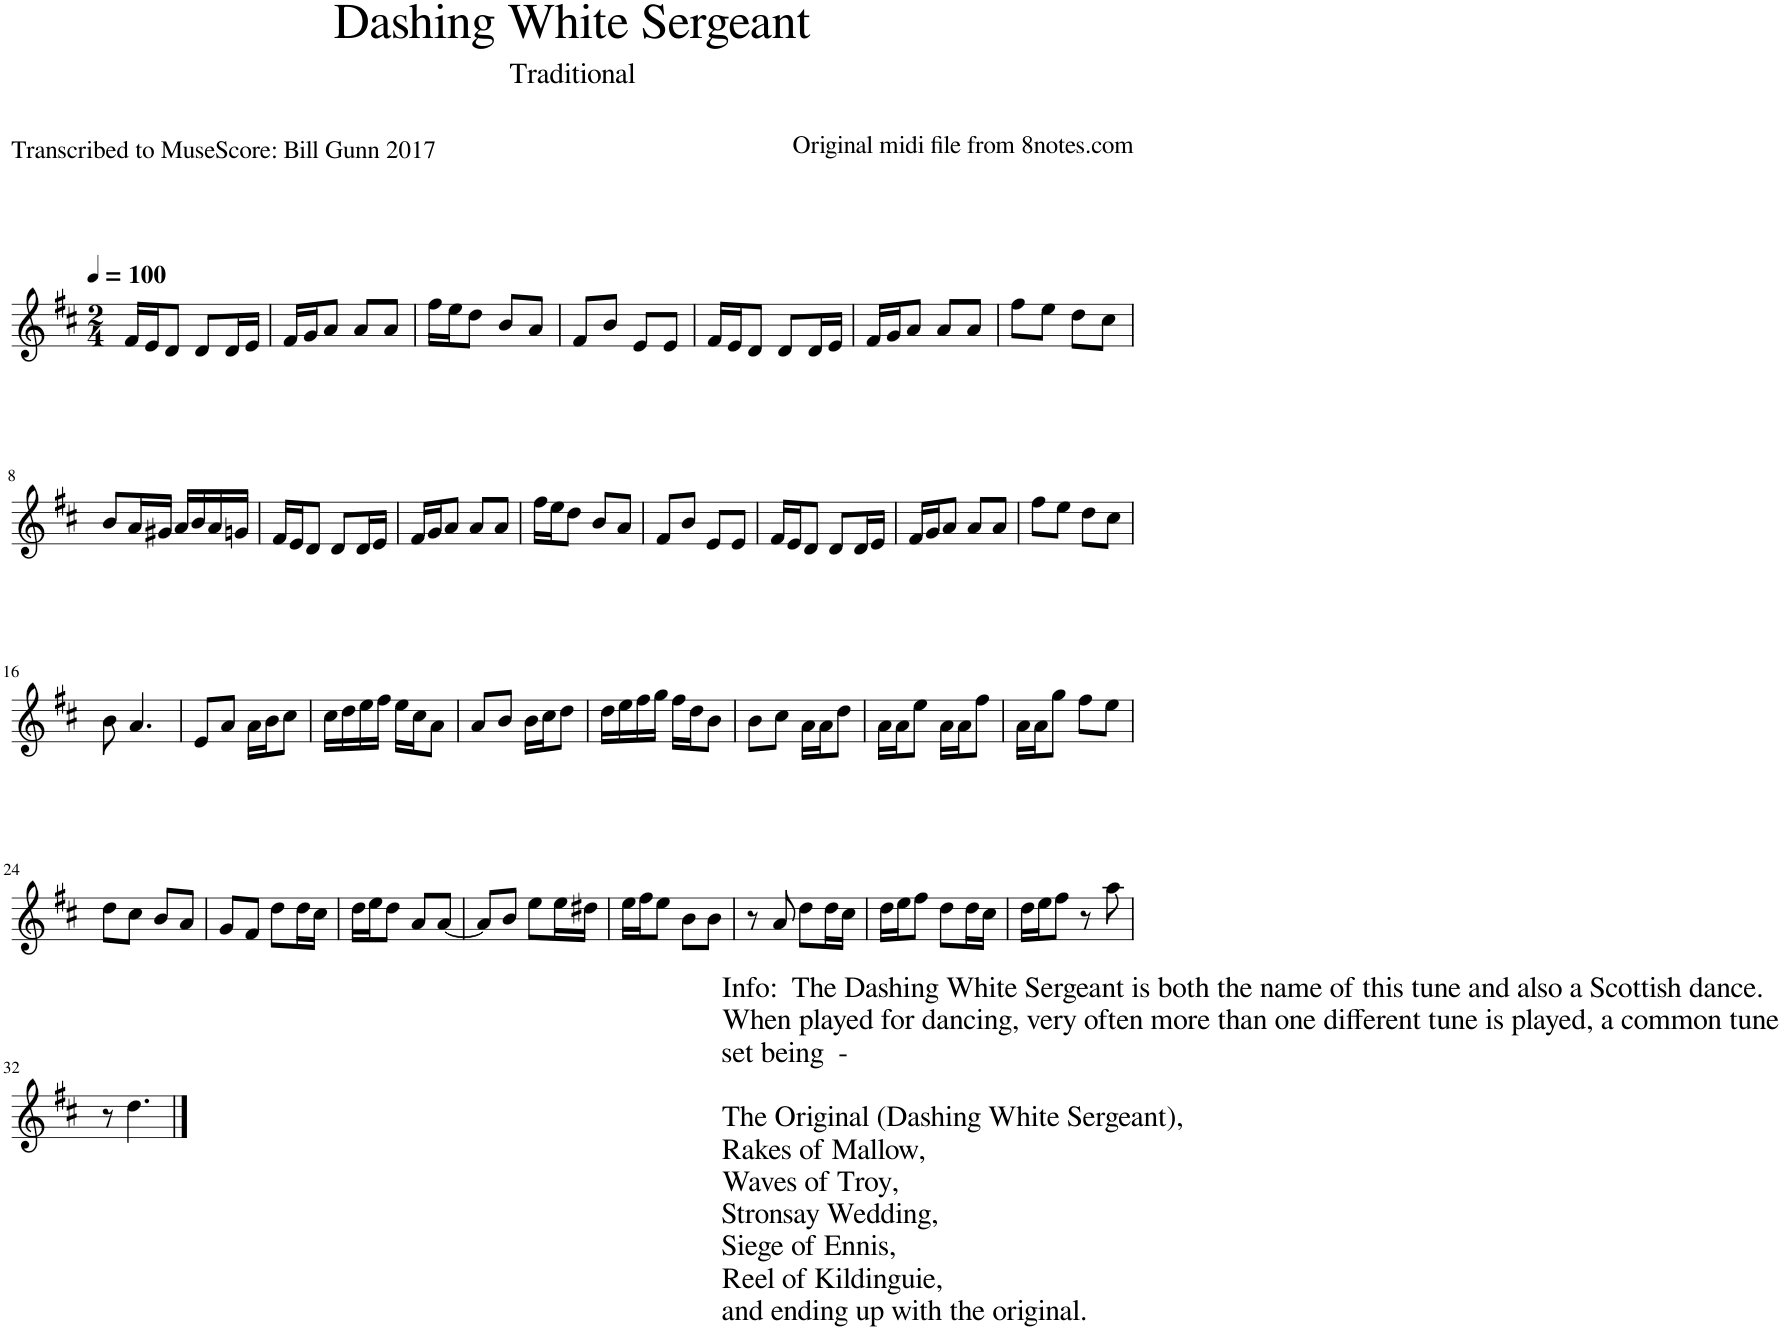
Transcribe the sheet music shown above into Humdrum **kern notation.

**kern
*part1
*staff1
*I"Violin
*I'Vln.
*clefG2
*k[f#c#]
*M2/4
*MM100
=1
16f#/LL
16e/J
8d/J
8d/L
16d/L
16e/JJ
=2
16f#/LL
16g/J
8a/J
8a/L
8a/J
=3
16ff#\LL
16ee\J
8dd\J
8b/L
8a/J
=4
8f#/L
8b/J
8e/L
8e/J
=5
16f#/LL
16e/J
8d/J
8d/L
16d/L
16e/JJ
=6
16f#/LL
16g/J
8a/J
8a/L
8a/J
=7
8ff#\L
8ee\J
8dd\L
8cc#\J
!!LO:LB:g=z
=8
8b/L
16a/L
16g#X/JJ
16a/LL
16b/
16a/
16gn/JJ
=9
16f#/LL
16e/J
8d/J
8d/L
16d/L
16e/JJ
=10
16f#/LL
16g/J
8a/J
8a/L
8a/J
=11
16ff#\LL
16ee\J
8dd\J
8b/L
8a/J
=12
8f#/L
8b/J
8e/L
8e/J
=13
16f#/LL
16e/J
8d/J
8d/L
16d/L
16e/JJ
=14
16f#/LL
16g/J
8a/J
8a/L
8a/J
=15
8ff#\L
8ee\J
8dd\L
8cc#\J
!!LO:LB:g=z
=16
8b\
4.a/
=17
8e/L
8a/J
16a\LL
16b\J
8cc#\J
=18
16cc#\LL
16dd\
16ee\
16ff#\JJ
16ee\LL
16cc#\J
8a\J
=19
8a/L
8b/J
16b\LL
16cc#\J
8dd\J
=20
16dd\LL
16ee\
16ff#\
16gg\JJ
16ff#\LL
16dd\J
8b\J
=21
8b\L
8cc#\J
16a\LL
16a\J
8dd\J
=22
16a\LL
16a\J
8ee\J
16a\LL
16a\J
8ff#\J
=23
16a\LL
16a\J
8gg\J
8ff#\L
8ee\J
!!LO:LB:g=z
=24
8dd\L
8cc#\J
8b/L
8a/J
=25
8g/L
8f#/J
8dd\L
16dd\L
16cc#\JJ
=26
16dd\LL
16ee\J
8dd\J
8a/L
[8a/J
=27
8a/L]
8b/J
8ee\L
16ee\L
16dd#X\JJ
=28
16ee\LL
16ff#\J
8ee\J
8b\L
8b\J
=29
!LO:TX:b:t=Info&colon;  The Dashing White Sergeant is both the name of this tune and also a Scottish dance.
!LO:TX:b:t=When played for dancing, very often more than one different tune is played, a common tune
!LO:TX:b:t=set being  -
!LO:TX:b:t=The Original (Dashing White Sergeant),
!LO:TX:b:t=Rakes of Mallow,
!LO:TX:b:t=Waves of Troy,
!LO:TX:b:t=Stronsay Wedding,
!LO:TX:b:t=Siege of Ennis,
!LO:TX:b:t=Reel of Kildinguie,
!LO:TX:b:t=and ending up with the original.
8r
8a/
8dd\L
16dd\L
16cc#\JJ
=30
16dd\LL
16ee\J
8ff#\J
8dd\L
16dd\L
16cc#\JJ
=31
16dd\LL
16ee\J
8ff#\J
8r
8aa\
!!LO:LB:g=z
=32
8r
4.dd\
==
*-
